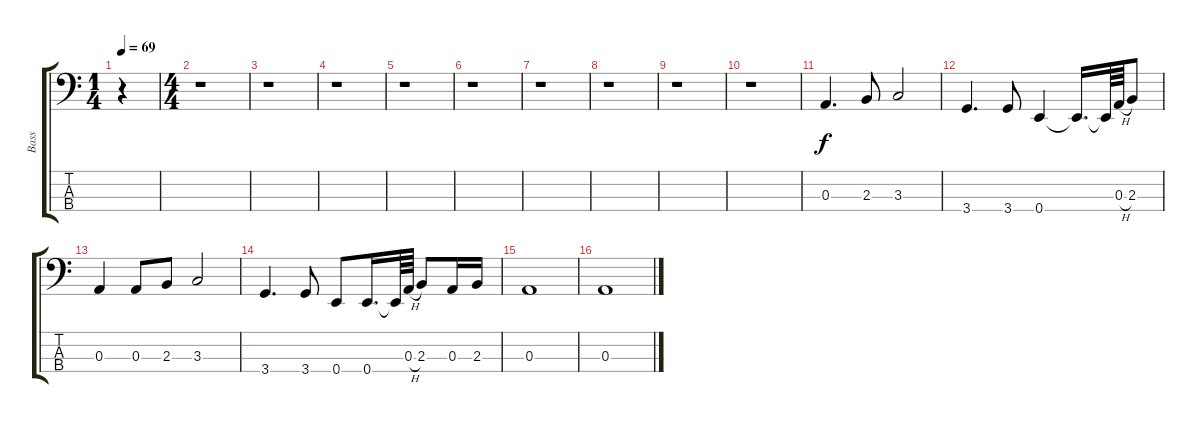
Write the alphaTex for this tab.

\track ("Bass" "Bass") {instrument slapbass2}
\staff {score tabs}
\tuning (G2 D2 A1 E1) {hide}
\ts (1 4)
\tempo 69
\clef f4
\ks c
r.4{dy f instrument slapbass2} |
\ts (4 4)
r.1 |
r.1 |
r.1 |
r.1 |
r.1 |
r.1 |
r.1 |
r.1 |
r.1 |
0.3.4{d} 2.3.8 3.3.2 |
3.4.4{d} 3.4.8 0.4.4 0.4{t}.16{d} 0.4{t}.64 0.3{h}.64 2.3.8 |
0.3.4 0.3.8 2.3.8 3.3.2 |
3.4.4{d} 3.4.8 0.4.8 0.4.16{d} 0.4{t}.64 0.3{h}.64 2.3.8 0.3.16 2.3.16 |
0.3.1 |
0.3.1
